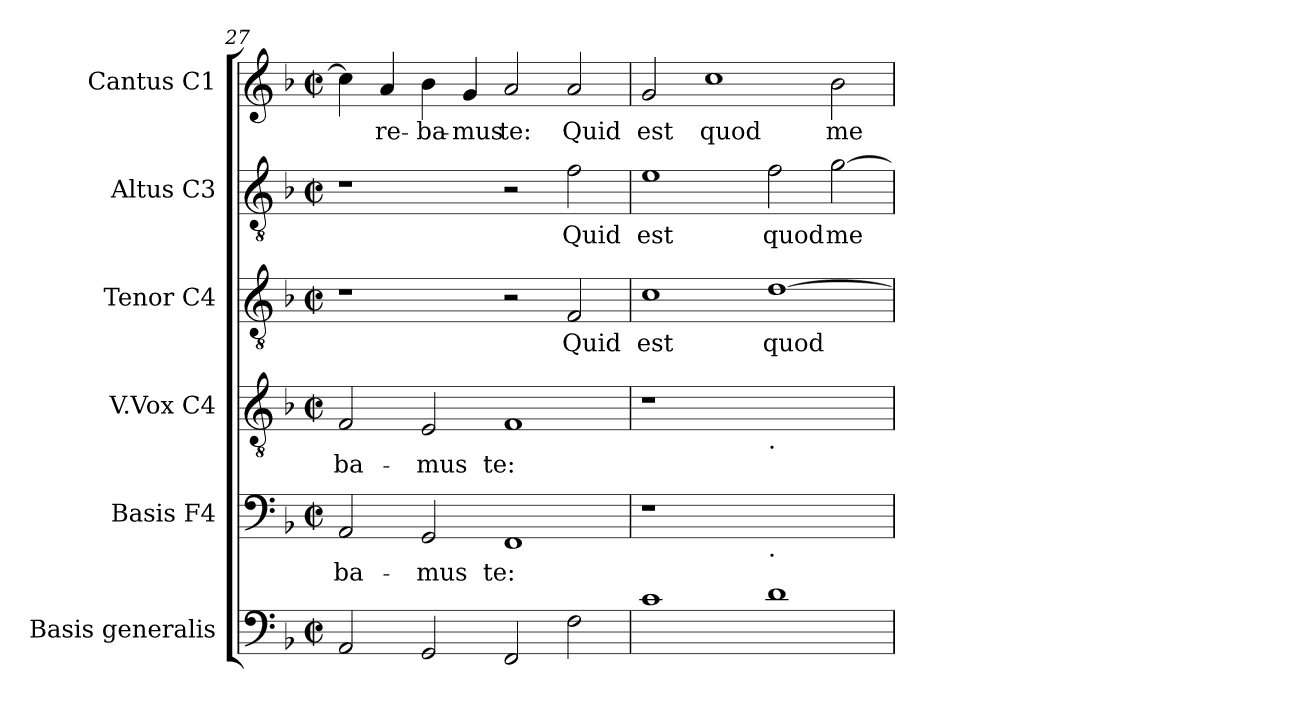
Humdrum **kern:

**kern	**kern	**text	**kern	**text	**kern	**text	**kern	**text	**kern	**text
*part6	*part5	*part5	*part4	*part4	*part3	*part3	*part2	*part2	*part1	*part1
*staff6	*staff5	*staff5	*staff4	*staff4	*staff3	*staff3	*staff2	*staff2	*staff1	*staff1
*I"Basis  generalis	*I"Basis  F4	*	*I"V.Vox  C4	*	*I"Tenor  C4	*	*I"Altus  C3	*	*I"Cantus  C1	*
*	*I'B	*	*	*	*I'T	*	*I'A	*	*I'C	*
*clefF4	*clefF4	*	*clefGv2	*	*clefGv2	*	*clefGv2	*	*clefG2	*
*k[b-]	*k[b-]	*	*k[b-]	*	*k[b-]	*	*k[b-]	*	*k[b-]	*
*F:	*F:	*	*F:	*	*F:	*	*F:	*	*F:	*
*M2/2	*M2/2	*	*M2/2	*	*M2/2	*	*M2/2	*	*M2/2	*
*met(c|)	*met(c|)	*	*met(c|)	*	*met(c|)	*	*met(c|)	*	*met(c|)	*
=27	=27	=27	=27	=27	=27	=27	=27	=27	=27	=27
!	!	!LO:LY:b:cj	!	!LO:LY:b:cj	!	!	!	!	!	!LO:LY:b:cj
2AA/	2AA/	-ba-	2F/	-ba-	1r	.	1r	.	4cc\]	--
!	!	!	!	!	!	!	!	!	!	!LO:LY:b:cj
.	.	.	.	.	.	.	.	.	4a/	-re-
!	!	!LO:LY:b:cj	!	!LO:LY:b:cj	!	!	!	!	!	!LO:LY:b:cj
2GG/	2GG/	-mus	2E/	-mus	.	.	.	.	4b-\	-ba-
!	!	!	!	!	!	!	!	!	!	!LO:LY:b:cj
.	.	.	.	.	.	.	.	.	4g/	-mus
!	!	!LO:LY:b:cj	!	!LO:LY:b:cj	!	!	!	!	!	!LO:LY:b:cj
2FF/	1FF	te:	1F	te:	2r	.	2r	.	2a/	te:
!	!	!	!	!	!	!LO:LY:b:cj	!	!LO:LY:b:cj	!	!LO:LY:b:cj
2F\	.	.	.	.	2F/	Quid	2f\	Quid	2a/	Quid
!!LO:PB:g=z
=28	=28	=28	=28	=28	=28	=28	=28	=28	=28	=28
!	!	!	!	!	!	!LO:LY:b:cj	!	!LO:LY:b:cj	!	!LO:LY:b:cj
1c	1r	.	1r	.	1c	est	1e	est	2g/	est
!	!	!	!	!	!	!	!	!	!	!LO:LY:b:cj
.	.	.	.	.	.	.	.	.	1cc	quod
!	!	!	!LO:TX:b:t=.	!	!	!	!	!	!	!
!	!LO:TX:b:t=.	!	!	!	!	!	!	!	!	!
!	!	!	!	!	!	!LO:LY:b:cj	!	!LO:LY:b:cj	!	!
1d	1ryy	.	1ryy	.	[>1d	quod	2f\	quod	.	.
!	!	!	!	!	!	!	!	!LO:LY:b:cj	!	!LO:LY:b:cj
.	.	.	.	.	.	.	[>2g\	me	2b-\	me
=	=	=	=	=	=	=	=	=	=	=
*-	*-	*-	*-	*-	*-	*-	*-	*-	*-	*-
